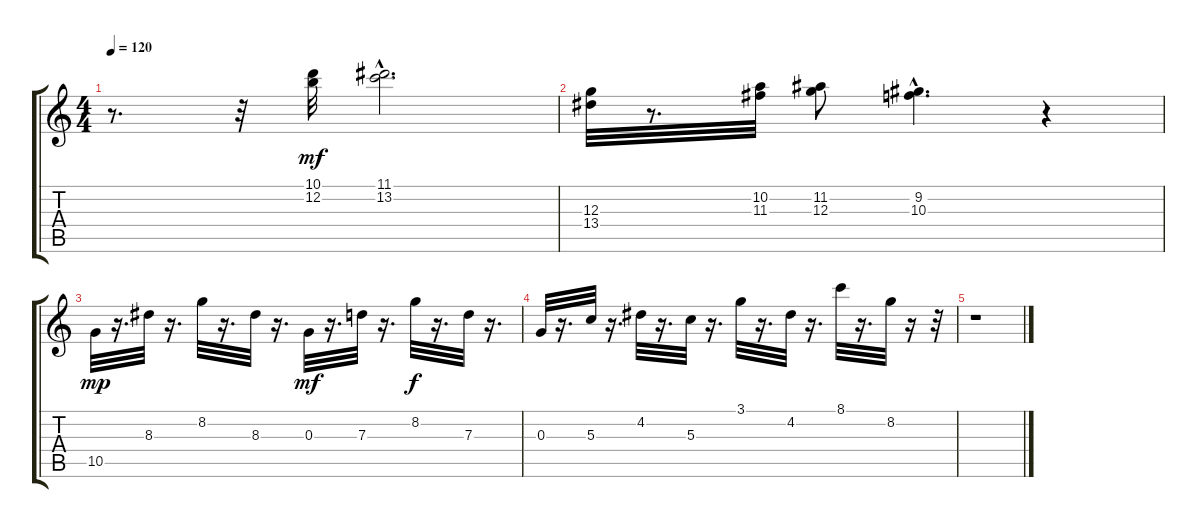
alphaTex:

\track "" {instrument distortionguitar}
\staff {score tabs}
\tuning (E4 B3 G3 D3 A2 E2) {hide}
\ts (4 4)
\tempo 120
\clef g2
\ks c
r.8{d dy mf} r.32 (10.1 12.2).32 (11.1{hac} 13.2{hac}).2{d} |
(12.3 13.4).32 r.8{d} (10.2 11.3).32 (11.2 12.3).8 (9.2{hac} 10.3{hac}).4{d} r.4 |
10.5.32{dy mp} r.16{d} 8.3.32 r.16{d} 8.2.32 r.16{d} 8.3.32 r.16{d} 0.3.32{dy mf} r.16{d} 7.3.32 r.16{d} 8.2.32{dy f} r.16{d} 7.3.32 r.16{d} |
0.3.32 r.16{d} 5.3.32 r.16{d} 4.2.32 r.16{d} 5.3.32 r.16{d} 3.1.32 r.16{d} 4.2.32 r.16{d} 8.1.32 r.16{d} 8.2.32 r.16 r.32 |
r.1
